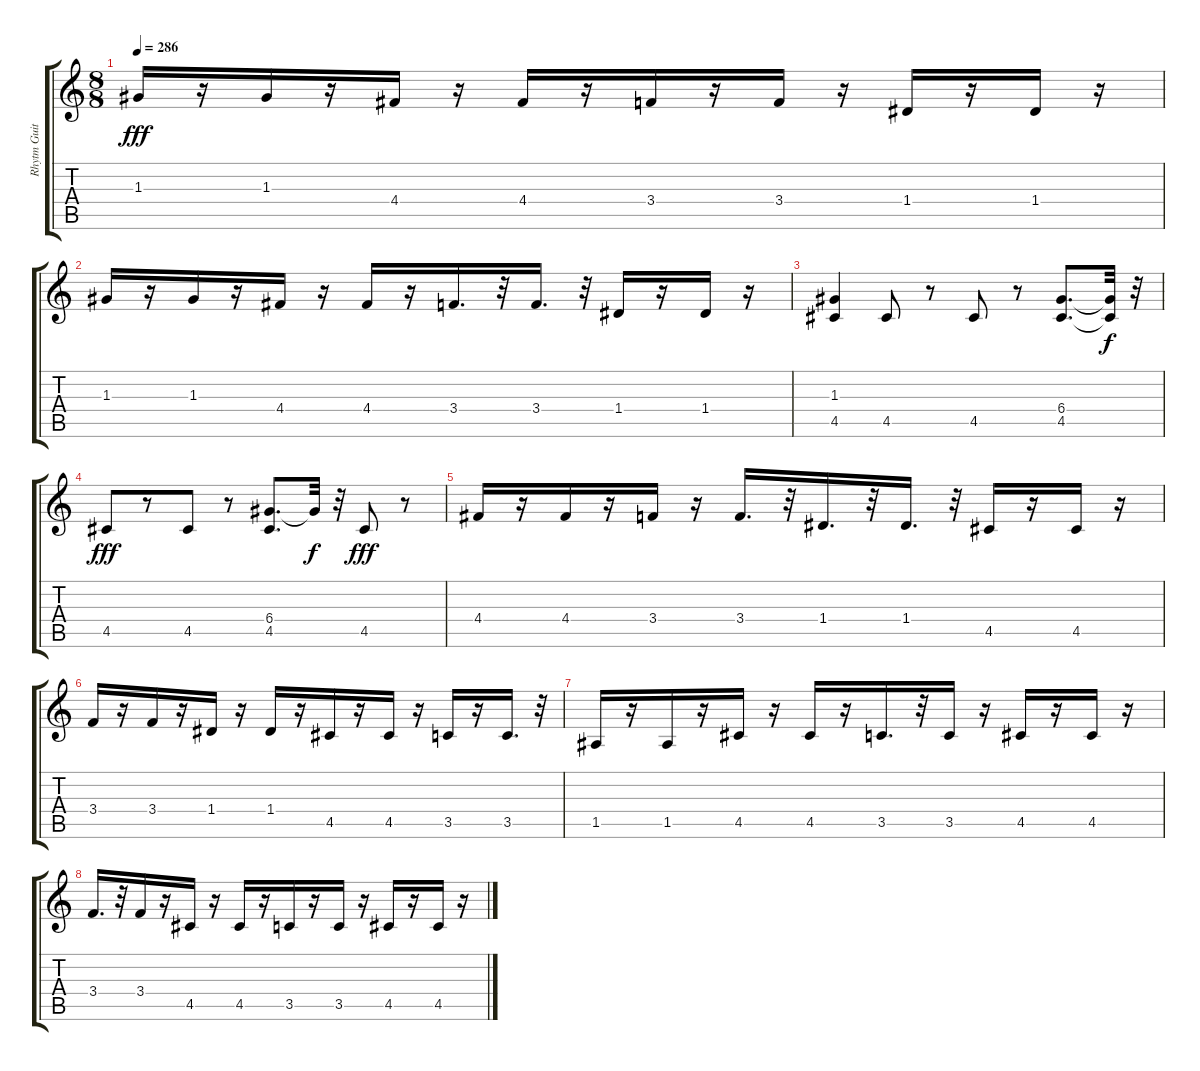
\track ("Rhytm Guitar" "Rhytm Guit") {instrument distortionguitar}
\staff {score tabs}
\tuning (E4 B3 G3 D3 A2 E2) {hide}
\ts (8 8)
\tempo 286
\clef g2
\ks c
1.3.16{dy fff} r.16 1.3.16 r.16 4.4.16 r.16 4.4.16 r.16 3.4.16 r.16 3.4.16 r.16 1.4.16 r.16 1.4.16 r.16 |
1.3.16 r.16 1.3.16 r.16 4.4.16 r.16 4.4.16 r.16 3.4.16{d} r.32 3.4.16{d} r.32 1.4.16 r.16 1.4.16 r.16 |
(1.3 4.5).4 4.5.8 r.8 4.5.8 r.8 (6.4 4.5).8{d} (6.4{t} 4.5{t}).32{dy f} r.32 |
4.5.8{dy fff} r.8 4.5.8 r.8 (6.4 4.5).8{d} 6.4{t}.32{dy f} r.32 4.5.8{dy fff} r.8 |
4.4.16 r.16 4.4.16 r.16 3.4.16 r.16 3.4.16{d} r.32 1.4.16{d} r.32 1.4.16{d} r.32 4.5.16 r.16 4.5.16 r.16 |
3.4.16 r.16 3.4.16 r.16 1.4.16 r.16 1.4.16 r.16 4.5.16 r.16 4.5.16 r.16 3.5.16 r.16 3.5.16{d} r.32 |
1.5.16 r.16 1.5.16 r.16 4.5.16 r.16 4.5.16 r.16 3.5.16{d} r.32 3.5.16 r.16 4.5.16 r.16 4.5.16 r.16 |
3.4.16{d} r.32 3.4.16 r.16 4.5.16 r.16 4.5.16 r.16 3.5.16 r.16 3.5.16 r.16 4.5.16 r.16 4.5.16 r.16
